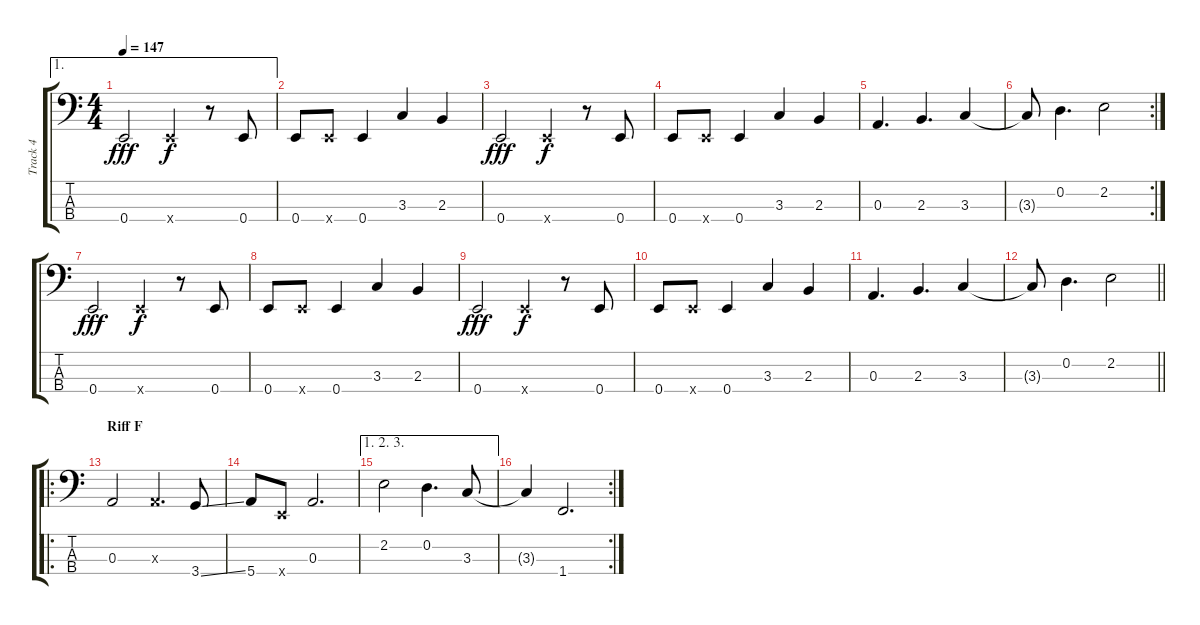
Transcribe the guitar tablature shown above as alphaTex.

\track ("Track 4" "Track 4") {instrument electricbassfinger}
\staff {score tabs}
\tuning (G2 D2 A1 E1) {hide}
\ae 1
\ts (4 4)
\tempo 147
\clef f4
\ks c
0.4.2{dy fff} 0.4{x}.4{dy f} r.8 0.4.8 |
0.4.8 0.4{x}.8 0.4.4 3.3.4 2.3.4 |
0.4.2{dy fff} 0.4{x}.4{dy f} r.8 0.4.8 |
0.4.8 0.4{x}.8 0.4.4 3.3.4 2.3.4 |
0.3.4{d} 2.3.4{d} 3.3.4 |
\rc 2
3.3{t}.8 0.2.4{d} 2.2.2 |
0.4.2{dy fff} 0.4{x}.4{dy f} r.8 0.4.8 |
0.4.8 0.4{x}.8 0.4.4 3.3.4 2.3.4 |
0.4.2{dy fff} 0.4{x}.4{dy f} r.8 0.4.8 |
0.4.8 0.4{x}.8 0.4.4 3.3.4 2.3.4 |
0.3.4{d} 2.3.4{d} 3.3.4 |
\barLineRight lightlight
3.3{t}.8 0.2.4{d} 2.2.2 |
\ro
\section ("" "Riff F")
0.3.2 0.3{x}.4{d} 3.4{ss}.8 |
5.4.8 0.4{x}.8 0.3.2{d} |
\ae (1 2 3)
2.2.2 0.2.4{d} 3.3.8 |
\rc 2
3.3{t}.4 1.4.2{d}
